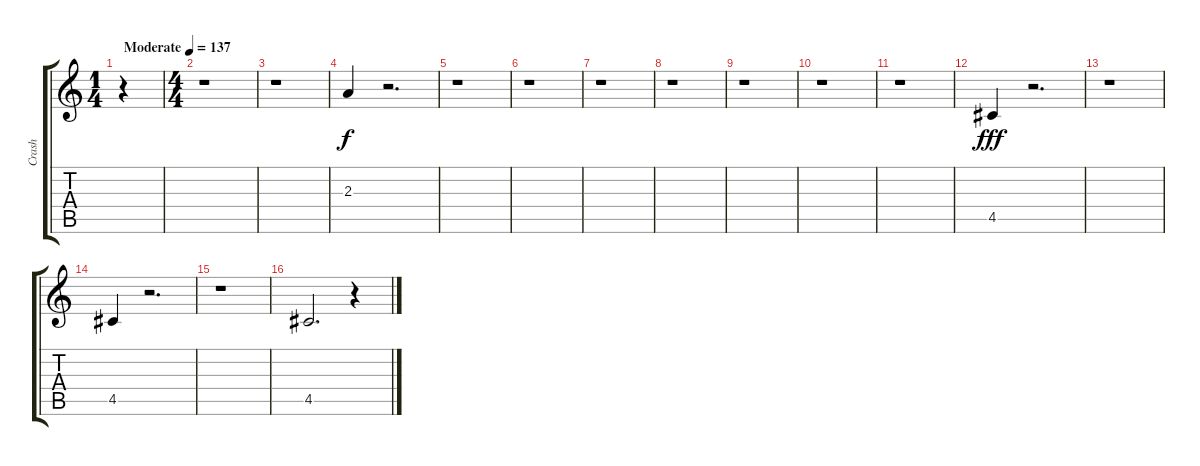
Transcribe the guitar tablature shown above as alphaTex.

\track ("Crash" "Crash") {instrument acousticguitarsteel}
\staff {score tabs}
\tuning (E4 B3 G3 D3 A2 E2) {hide}
\ts (1 4)
\tempo (137 "Moderate")
\clef g2
\ks c
r.4{dy f instrument acousticguitarsteel} |
\ts (4 4)
r.1 |
r.1 |
2.3.4 r.2{d} |
r.1 |
r.1 |
r.1 |
r.1 |
r.1 |
r.1 |
r.1 |
4.5.4{dy fff} r.2{d} |
r.1 |
4.5.4 r.2{d} |
r.1 |
4.5.2{d} r.4
